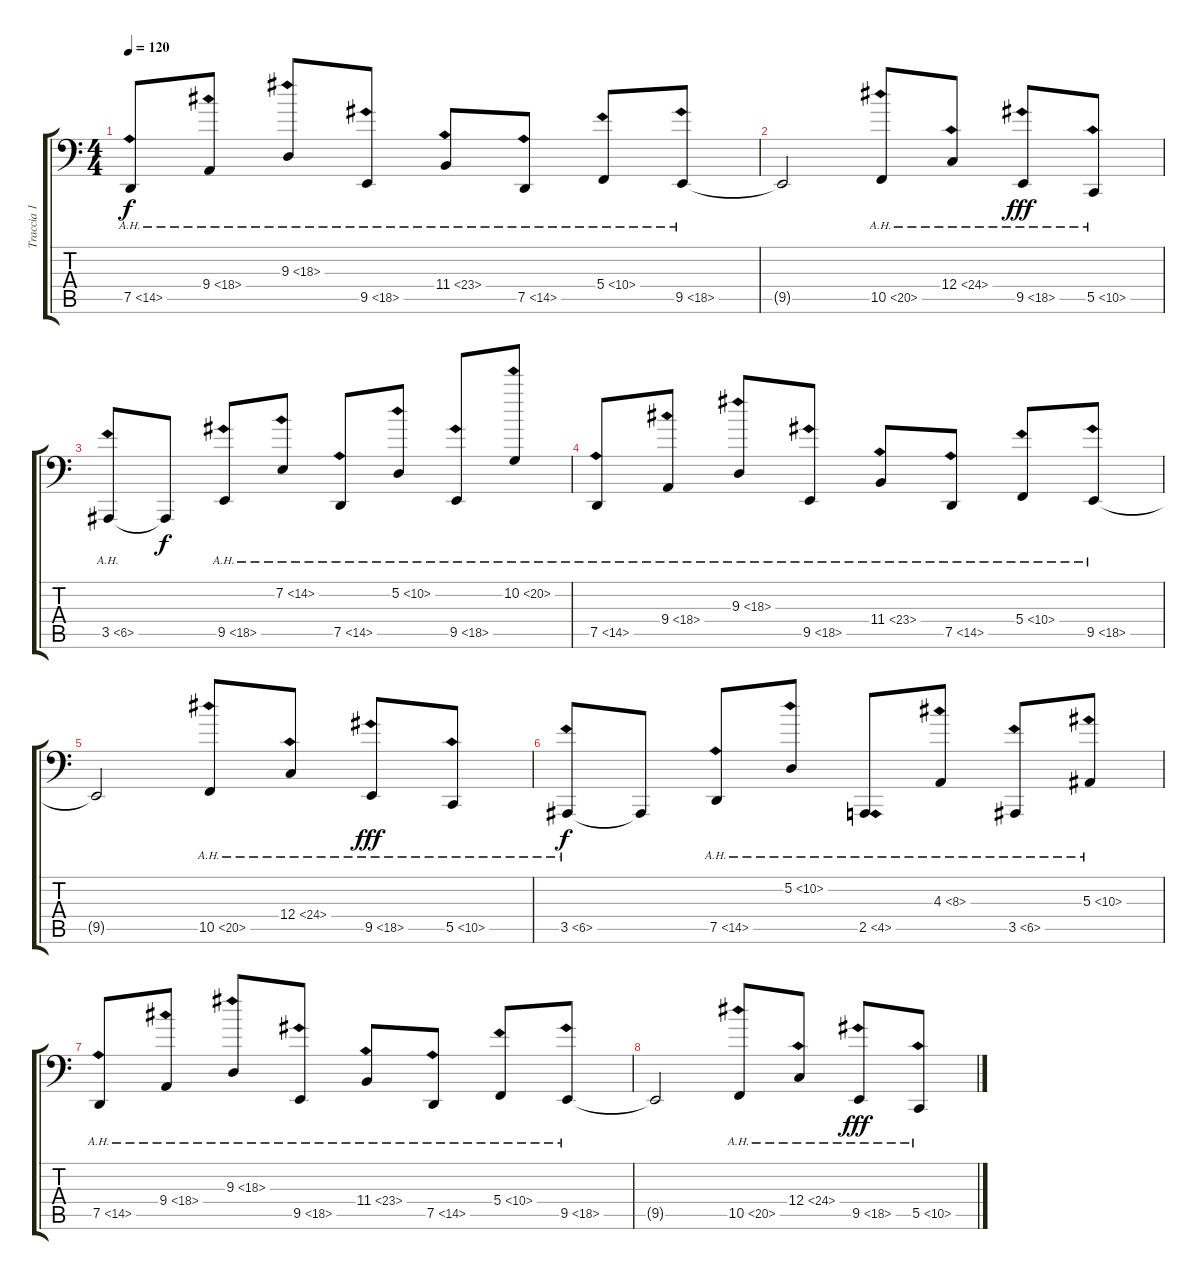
\track ("Traccia 1" "Traccia 1") {instrument acousticgrandpiano}
\staff {score tabs}
\tuning (D3 A2 F2 C2 G1 D1) {hide}
\ts (4 4)
\tempo 120
\clef f4
\ks c
7.5{ah 7}.8{dy f instrument acousticgrandpiano} 9.4{ah 9}.8 9.3{ah 9}.8 9.5{ah 9}.8 11.4{ah 12}.8 7.5{ah 7}.8 5.4{ah 5}.8 9.5{ah 9}.8 |
9.5{t}.2 10.5{ah 10}.8 12.4{ah 12}.8 9.5{ah 9}.8{dy fff} 5.5{ah 5}.8 |
3.5{ah 3}.8 3.5{t}.8{dy f} 9.5{ah 9}.8 7.2{ah 7}.8 7.5{ah 7}.8 5.2{ah 5}.8 9.5{ah 9}.8 10.2{ah 10}.8 |
7.5{ah 7}.8 9.4{ah 9}.8 9.3{ah 9}.8 9.5{ah 9}.8 11.4{ah 12}.8 7.5{ah 7}.8 5.4{ah 5}.8 9.5{ah 9}.8 |
9.5{t}.2 10.5{ah 10}.8 12.4{ah 12}.8 9.5{ah 9}.8{dy fff} 5.5{ah 5}.8 |
3.5{ah 3}.8{dy f} 3.5{t}.8 7.5{ah 7}.8 5.2{ah 5}.8 2.5{ah 2}.8 4.3{ah 4}.8 3.5{ah 3}.8 5.3{ah 5}.8 |
7.5{ah 7}.8 9.4{ah 9}.8 9.3{ah 9}.8 9.5{ah 9}.8 11.4{ah 12}.8 7.5{ah 7}.8 5.4{ah 5}.8 9.5{ah 9}.8 |
9.5{t}.2 10.5{ah 10}.8 12.4{ah 12}.8 9.5{ah 9}.8{dy fff} 5.5{ah 5}.8
